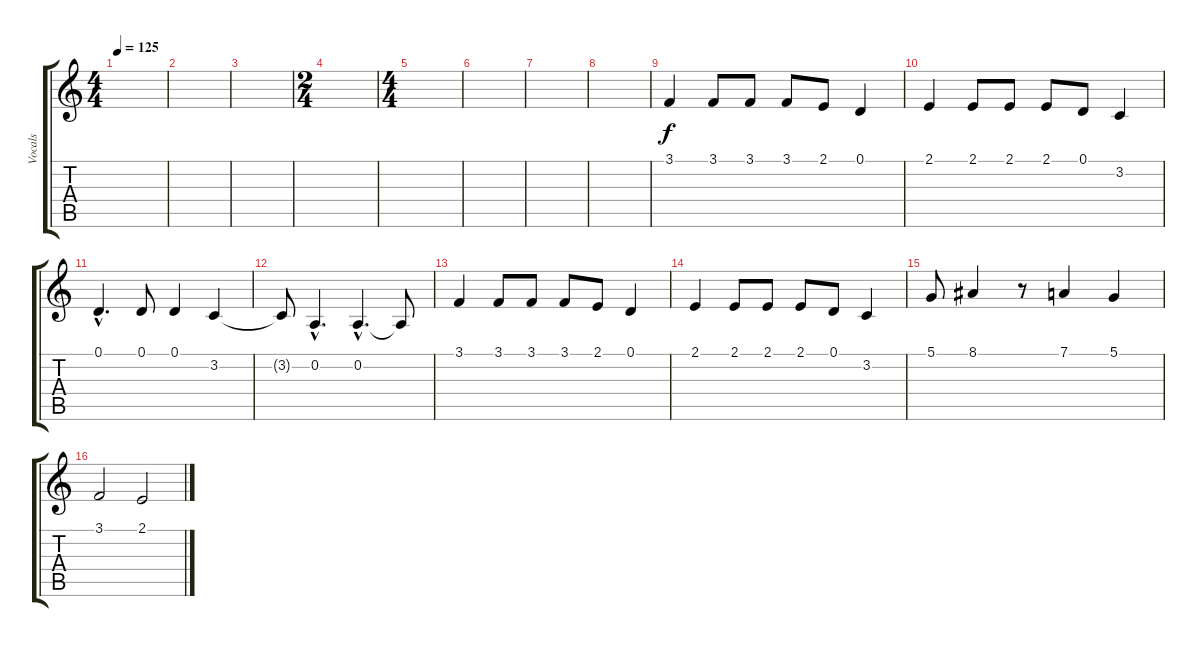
\track ("Vocals" "Vocals") {instrument synthvoice}
\staff {score tabs}
\tuning (D4 A3 F3 C3 G2 D2) {hide}
\ts (4 4)
\tempo 125
\clef g2
\ks c
|
|
|
\ts (2 4)
|
\ts (4 4)
|
|
|
|
3.1.4 3.1.8 3.1.8 3.1.8 2.1.8 0.1.4 |
2.1.4 2.1.8 2.1.8 2.1.8 0.1.8 3.2.4 |
0.1{hac}.4{d} 0.1.8 0.1.4 3.2.4 |
3.2{t}.8 0.2{hac}.4{d} 0.2{hac}.4{d} 0.2{t}.8 |
3.1.4 3.1.8 3.1.8 3.1.8 2.1.8 0.1.4 |
2.1.4 2.1.8 2.1.8 2.1.8 0.1.8 3.2.4 |
5.1.8 8.1.4 r.8 7.1.4 5.1.4 |
3.1.2 2.1.2
